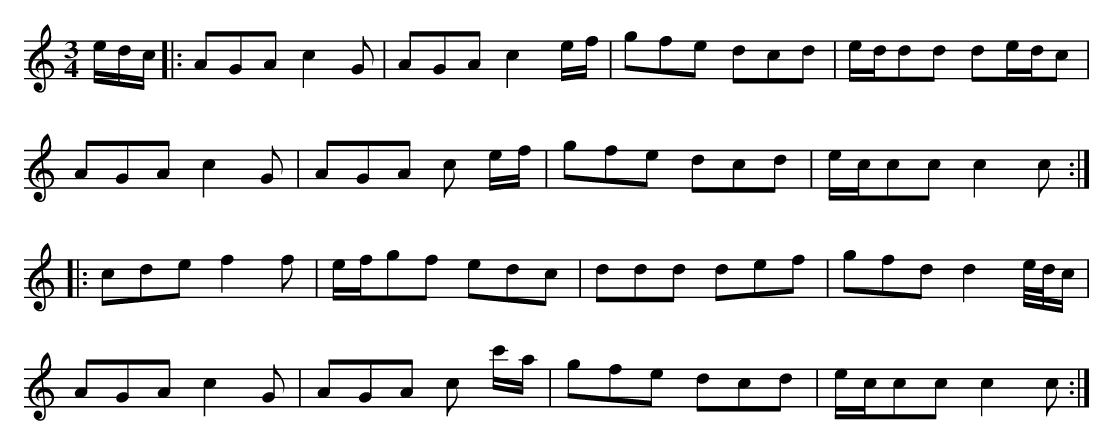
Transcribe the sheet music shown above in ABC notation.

X:1
M:3/4
K:Amin
e/d/c/|:AGA c2 G|AGA c2 e/f/|gfe dcd|e/d/dd de/d/c|
AGA c2 G|AGA c e/f/|gfe dcd|e/c/cc c2 c:|
|:cde f2 f|e/f/gf edc|ddd def|gfd d2 e//d//c/|
AGA c2 G|AGA c c'/a/|gfe dcd|e/c/cc c2 c:|
